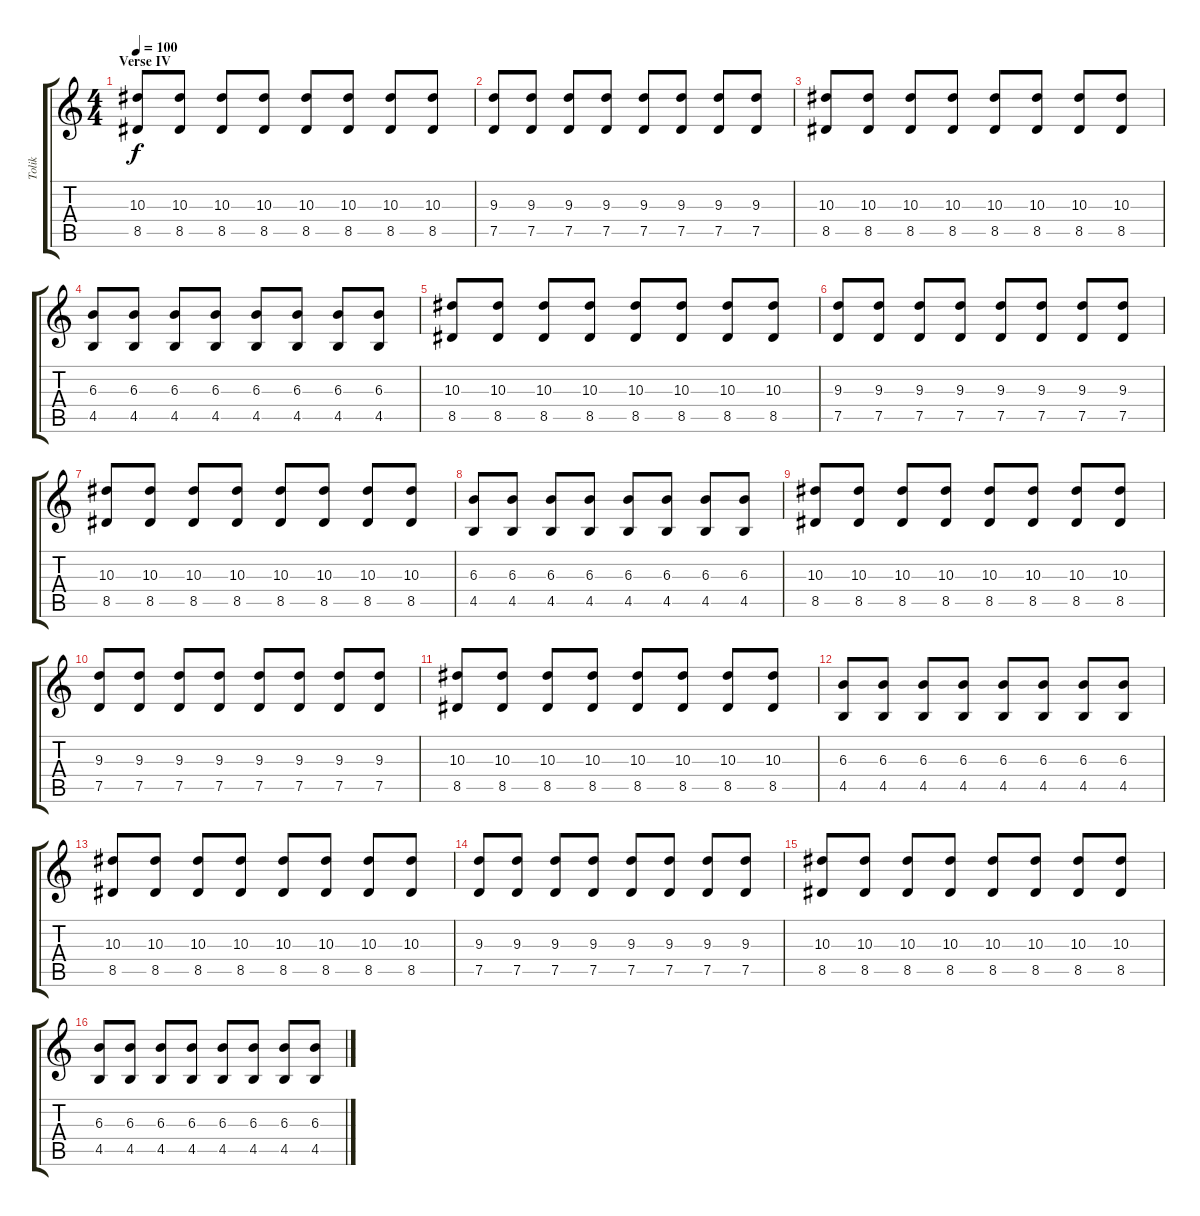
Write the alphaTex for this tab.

\track ("Tolik" "Tolik") {instrument distortionguitar}
\staff {score tabs}
\tuning (D4 A3 F3 C3 G2 C2) {hide}
\ts (4 4)
\section ("" "Verse IV")
\tempo 100
\clef g2
\ks c
(10.3 8.5).8{dy f} (10.3 8.5).8 (10.3 8.5).8 (10.3 8.5).8 (10.3 8.5).8 (10.3 8.5).8 (10.3 8.5).8 (10.3 8.5).8 |
(9.3 7.5).8 (9.3 7.5).8 (9.3 7.5).8 (9.3 7.5).8 (9.3 7.5).8 (9.3 7.5).8 (9.3 7.5).8 (9.3 7.5).8 |
(10.3 8.5).8 (10.3 8.5).8 (10.3 8.5).8 (10.3 8.5).8 (10.3 8.5).8 (10.3 8.5).8 (10.3 8.5).8 (10.3 8.5).8 |
(6.3 4.5).8 (6.3 4.5).8 (6.3 4.5).8 (6.3 4.5).8 (6.3 4.5).8 (6.3 4.5).8 (6.3 4.5).8 (6.3 4.5).8 |
(10.3 8.5).8 (10.3 8.5).8 (10.3 8.5).8 (10.3 8.5).8 (10.3 8.5).8 (10.3 8.5).8 (10.3 8.5).8 (10.3 8.5).8 |
(9.3 7.5).8 (9.3 7.5).8 (9.3 7.5).8 (9.3 7.5).8 (9.3 7.5).8 (9.3 7.5).8 (9.3 7.5).8 (9.3 7.5).8 |
(10.3 8.5).8 (10.3 8.5).8 (10.3 8.5).8 (10.3 8.5).8 (10.3 8.5).8 (10.3 8.5).8 (10.3 8.5).8 (10.3 8.5).8 |
(6.3 4.5).8 (6.3 4.5).8 (6.3 4.5).8 (6.3 4.5).8 (6.3 4.5).8 (6.3 4.5).8 (6.3 4.5).8 (6.3 4.5).8 |
(10.3 8.5).8 (10.3 8.5).8 (10.3 8.5).8 (10.3 8.5).8 (10.3 8.5).8 (10.3 8.5).8 (10.3 8.5).8 (10.3 8.5).8 |
(9.3 7.5).8 (9.3 7.5).8 (9.3 7.5).8 (9.3 7.5).8 (9.3 7.5).8 (9.3 7.5).8 (9.3 7.5).8 (9.3 7.5).8 |
(10.3 8.5).8 (10.3 8.5).8 (10.3 8.5).8 (10.3 8.5).8 (10.3 8.5).8 (10.3 8.5).8 (10.3 8.5).8 (10.3 8.5).8 |
(6.3 4.5).8 (6.3 4.5).8 (6.3 4.5).8 (6.3 4.5).8 (6.3 4.5).8 (6.3 4.5).8 (6.3 4.5).8 (6.3 4.5).8 |
(10.3 8.5).8 (10.3 8.5).8 (10.3 8.5).8 (10.3 8.5).8 (10.3 8.5).8 (10.3 8.5).8 (10.3 8.5).8 (10.3 8.5).8 |
(9.3 7.5).8 (9.3 7.5).8 (9.3 7.5).8 (9.3 7.5).8 (9.3 7.5).8 (9.3 7.5).8 (9.3 7.5).8 (9.3 7.5).8 |
(10.3 8.5).8 (10.3 8.5).8 (10.3 8.5).8 (10.3 8.5).8 (10.3 8.5).8 (10.3 8.5).8 (10.3 8.5).8 (10.3 8.5).8 |
(6.3 4.5).8 (6.3 4.5).8 (6.3 4.5).8 (6.3 4.5).8 (6.3 4.5).8 (6.3 4.5).8 (6.3 4.5).8 (6.3 4.5).8
